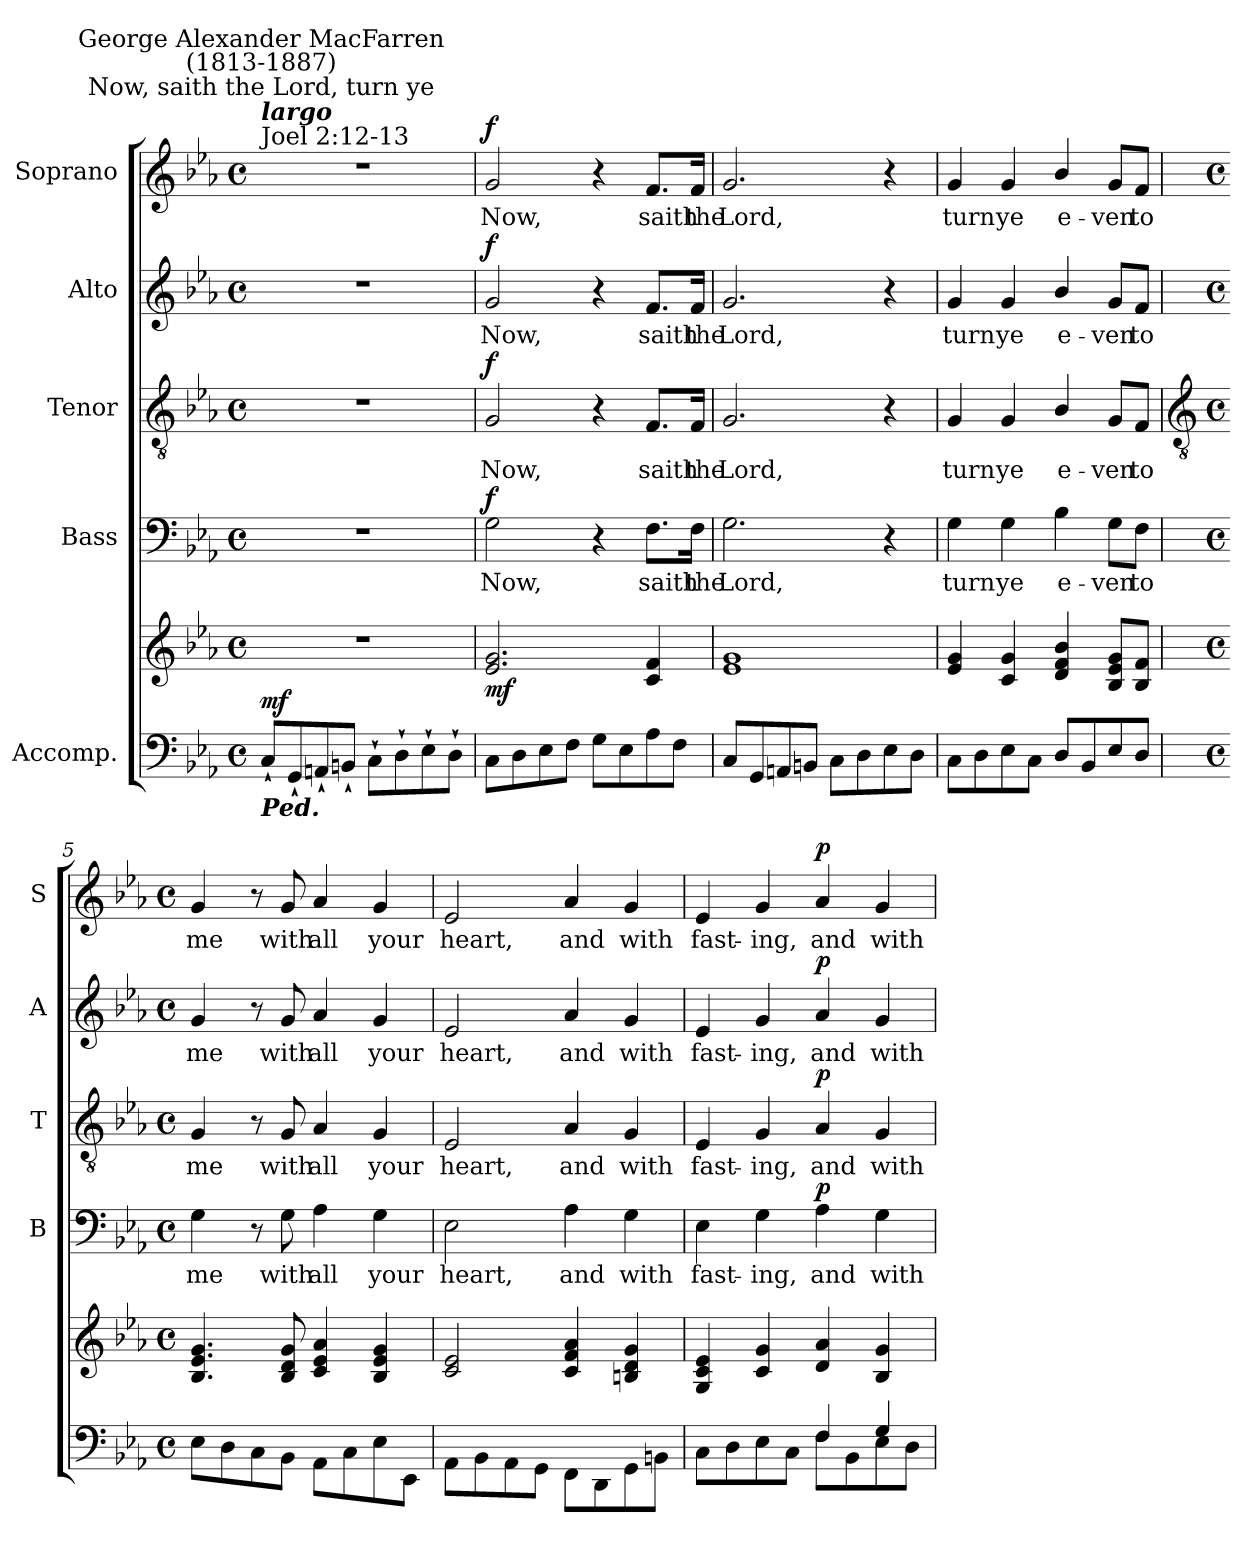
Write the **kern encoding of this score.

**kern	**kern	**dynam	**kern	**text	**dynam	**kern	**text	**dynam	**kern	**text	**dynam	**kern	**text	**dynam
*part5	*part5	*part5	*part4	*part4	*part4	*part3	*part3	*part3	*part2	*part2	*part2	*part1	*part1	*part1
*staff6	*staff5	*staff5/6	*staff4	*staff4	*staff4	*staff3	*staff3	*staff3	*staff2	*staff2	*staff2	*staff1	*staff1	*staff1
*I"Accomp.	*	*	*I"Bass	*	*	*I"Tenor	*	*	*I"Alto	*	*	*I"Soprano	*	*
*	*	*	*I'B	*	*	*I'T	*	*	*I'A	*	*	*I'S	*	*
*clefF4	*clefG2	*	*clefF4	*	*	*clefGv2	*	*	*clefG2	*	*	*clefG2	*	*
*k[b-e-a-]	*k[b-e-a-]	*	*k[b-e-a-]	*	*	*k[b-e-a-]	*	*	*k[b-e-a-]	*	*	*k[b-e-a-]	*	*
*E-:	*E-:	*	*E-:	*	*	*E-:	*	*	*E-:	*	*	*E-:	*	*
*M4/4	*M4/4	*	*M4/4	*	*	*M4/4	*	*	*M4/4	*	*	*M4/4	*	*
*met(c)	*met(c)	*	*met(c)	*	*	*met(c)	*	*	*met(c)	*	*	*met(c)	*	*
*MM60	*MM60	*	*MM60	*	*	*MM60	*	*	*MM60	*	*	*MM60	*	*
=1	=1	=1	=1	=1	=1	=1	=1	=1	=1	=1	=1	=1	=1	=1
!	!	!	!	!	!	!	!	!	!	!	!	!LO:TX:a:t=Joel 2&colon;12-13	!	!
!	!	!	!	!	!	!	!	!	!	!	!	!LO:TX:a:Bi:t=largo	!	!
!	!	!	!	!	!	!	!	!	!	!	!	!LO:TX:a:cj:t=Now, saith the Lord, turn ye	!	!
!	!	!	!	!	!	!	!	!	!	!	!	!LO:TX:a:cj:t=George Alexander MacFarren\n(1813-1887)	!	!
!LO:TX:b:Bi:t=Ped.	!	!	!	!	!	!	!	!	!	!	!	!	!	!
!	!	!LO:DY:a=2	!	!	!	!	!	!	!	!	!	!	!	!
8C`L	1r	mf	1r	.	.	1r	.	.	1r	.	.	1r	.	.
8GG`	.	.	.	.	.	.	.	.	.	.	.	.	.	.
8AAn`	.	.	.	.	.	.	.	.	.	.	.	.	.	.
8BBn`J	.	.	.	.	.	.	.	.	.	.	.	.	.	.
8C`L	.	.	.	.	.	.	.	.	.	.	.	.	.	.
8D`	.	.	.	.	.	.	.	.	.	.	.	.	.	.
8E-`	.	.	.	.	.	.	.	.	.	.	.	.	.	.
8D`J	.	.	.	.	.	.	.	.	.	.	.	.	.	.
=2	=2	=2	=2	=2	=2	=2	=2	=2	=2	=2	=2	=2	=2	=2
!	!	!LO:DY:b	!	!LO:LY:b	!LO:DY:b	!	!LO:LY:b	!LO:DY:b	!	!LO:LY:b	!LO:DY:b	!	!LO:LY:b	!LO:DY:b
8CL	2.e- 2.g	mf	2G	Now,	f	2G	Now,	f	2g	Now,	f	2g	Now,	f
8D	.	.	.	.	.	.	.	.	.	.	.	.	.	.
8E-	.	.	.	.	.	.	.	.	.	.	.	.	.	.
8FJ	.	.	.	.	.	.	.	.	.	.	.	.	.	.
8GL	.	.	4r	.	.	4r	.	.	4r	.	.	4r	.	.
8E-	.	.	.	.	.	.	.	.	.	.	.	.	.	.
!	!	!	!	!LO:LY:b	!	!	!LO:LY:b	!	!	!LO:LY:b	!	!	!LO:LY:b	!
8A-	4c 4f	.	8.F\L	saith	.	8.F/L	saith	.	8.f/L	saith	.	8.f/L	saith	.
8FJ	.	.	.	.	.	.	.	.	.	.	.	.	.	.
!	!	!	!	!LO:LY:b	!	!	!LO:LY:b	!	!	!LO:LY:b	!	!	!LO:LY:b	!
.	.	.	16F\Jk	the	.	16F/Jk	the	.	16f/Jk	the	.	16f/Jk	the	.
=3	=3	=3	=3	=3	=3	=3	=3	=3	=3	=3	=3	=3	=3	=3
!	!	!	!	!LO:LY:b	!	!	!LO:LY:b	!	!	!LO:LY:b	!	!	!LO:LY:b	!
8CL	1e- 1g	.	2.G	Lord,	.	2.G	Lord,	.	2.g	Lord,	.	2.g	Lord,	.
8GG	.	.	.	.	.	.	.	.	.	.	.	.	.	.
8AAn	.	.	.	.	.	.	.	.	.	.	.	.	.	.
8BBnJ	.	.	.	.	.	.	.	.	.	.	.	.	.	.
8CL	.	.	.	.	.	.	.	.	.	.	.	.	.	.
8D	.	.	.	.	.	.	.	.	.	.	.	.	.	.
8E-	.	.	4r	.	.	4r	.	.	4r	.	.	4r	.	.
8DJ	.	.	.	.	.	.	.	.	.	.	.	.	.	.
=4	=4	=4	=4	=4	=4	=4	=4	=4	=4	=4	=4	=4	=4	=4
!	!	!	!	!LO:LY:b	!	!	!LO:LY:b	!	!	!LO:LY:b	!	!	!LO:LY:b	!
8CL	4e- 4g	.	4G	turn	.	4G	turn	.	4g	turn	.	4g	turn	.
8D	.	.	.	.	.	.	.	.	.	.	.	.	.	.
!	!	!	!	!LO:LY:b	!	!	!LO:LY:b	!	!	!LO:LY:b	!	!	!LO:LY:b	!
8E-	4c 4g	.	4G	ye	.	4G	ye	.	4g	ye	.	4g	ye	.
8CJ	.	.	.	.	.	.	.	.	.	.	.	.	.	.
!	!	!	!	!LO:LY:b	!	!	!LO:LY:b	!	!	!LO:LY:b	!	!	!LO:LY:b	!
8DL	4d/ 4f/ 4b-/	.	4B-\	e-	.	4B-/	e-	.	4b-/	e-	.	4b-/	e-	.
8BB-	.	.	.	.	.	.	.	.	.	.	.	.	.	.
!	!	!	!	!LO:LY:b	!	!	!LO:LY:b	!	!	!LO:LY:b	!	!	!LO:LY:b	!
8E-	8B- 8e- 8gL	.	8G\L	-ven	.	8G/L	-ven	.	8g/L	-ven	.	8g/L	-ven	.
!	!	!	!	!LO:LY:b	!	!	!LO:LY:b	!	!	!LO:LY:b	!	!	!LO:LY:b	!
8DJ	8B- 8fJ	.	8F\J	to	.	8F/J	to	.	8f/J	to	.	8f/J	to	.
!!LO:LB:g=z
=5	=5	=5	=5	=5	=5	=5	=5	=5	=5	=5	=5	=5	=5	=5
*	*	*	*	*	*	*clefGv2	*	*	*	*	*	*	*	*
*M4/4	*M4/4	*	*M4/4	*	*	*M4/4	*	*	*M4/4	*	*	*M4/4	*	*
*met(c)	*met(c)	*	*met(c)	*	*	*met(c)	*	*	*met(c)	*	*	*met(c)	*	*
*^	*	*	*	*	*	*	*	*	*	*	*	*	*	*
!	!	!	!	!	!LO:LY:b	!	!	!LO:LY:b	!	!	!LO:LY:b	!	!	!LO:LY:b	!
1ryy	8E-\L	4.B- 4.e- 4.g	.	4G	me	.	4G	me	.	4g	me	.	4g	me	.
.	8D\	.	.	.	.	.	.	.	.	.	.	.	.	.	.
.	8C\	.	.	8r	.	.	8r	.	.	8r	.	.	8r	.	.
!	!	!	!	!	!LO:LY:b	!	!	!LO:LY:b	!	!	!LO:LY:b	!	!	!LO:LY:b	!
.	8BB-\J	8B- 8d 8g	.	8G	with	.	8G	with	.	8g	with	.	8g	with	.
!	!	!	!	!	!LO:LY:b	!	!	!LO:LY:b	!	!	!LO:LY:b	!	!	!LO:LY:b	!
.	8AA-\L	4c 4e- 4a-	.	4A-	all	.	4A-	all	.	4a-	all	.	4a-	all	.
.	8C\	.	.	.	.	.	.	.	.	.	.	.	.	.	.
!	!	!	!	!	!LO:LY:b	!	!	!LO:LY:b	!	!	!LO:LY:b	!	!	!LO:LY:b	!
.	8E-\	4B- 4e- 4g	.	4G	your	.	4G	your	.	4g	your	.	4g	your	.
.	8EE-\J	.	.	.	.	.	.	.	.	.	.	.	.	.	.
=6	=6	=6	=6	=6	=6	=6	=6	=6	=6	=6	=6	=6	=6	=6	=6
!	!	!	!	!	!LO:LY:b	!	!	!LO:LY:b	!	!	!LO:LY:b	!	!	!LO:LY:b	!
1ryy	8AA-\L	2c 2e-	.	2E-	heart,	.	2E-	heart,	.	2e-	heart,	.	2e-	heart,	.
.	8BB-\	.	.	.	.	.	.	.	.	.	.	.	.	.	.
.	8AA-\	.	.	.	.	.	.	.	.	.	.	.	.	.	.
.	8GG\J	.	.	.	.	.	.	.	.	.	.	.	.	.	.
!	!	!	!	!	!LO:LY:b	!	!	!LO:LY:b	!	!	!LO:LY:b	!	!	!LO:LY:b	!
.	8FF\L	4c 4f 4a-	.	4A-	and	.	4A-	and	.	4a-	and	.	4a-	and	.
.	8DD\	.	.	.	.	.	.	.	.	.	.	.	.	.	.
!	!	!	!	!	!LO:LY:b	!	!	!LO:LY:b	!	!	!LO:LY:b	!	!	!LO:LY:b	!
.	8GG\	4Bn 4d 4g	.	4G	with	.	4G	with	.	4g	with	.	4g	with	.
.	8BBn\J	.	.	.	.	.	.	.	.	.	.	.	.	.	.
=7	=7	=7	=7	=7	=7	=7	=7	=7	=7	=7	=7	=7	=7	=7	=7
!	!	!	!	!	!LO:LY:b	!	!	!LO:LY:b	!	!	!LO:LY:b	!	!	!LO:LY:b	!
2ryy	8C\L	4G 4c 4e-	.	4E-	fast-	.	4E-	fast-	.	4e-	fast-	.	4e-	fast-	.
.	8D\	.	.	.	.	.	.	.	.	.	.	.	.	.	.
!	!	!	!	!	!LO:LY:b	!	!	!LO:LY:b	!	!	!LO:LY:b	!	!	!LO:LY:b	!
.	8E-\	4c 4g	.	4G	-ing,	.	4G	-ing,	.	4g	-ing,	.	4g	-ing,	.
.	8C\J	.	.	.	.	.	.	.	.	.	.	.	.	.	.
!	!	!	!	!	!LO:LY:b	!LO:DY:b	!	!LO:LY:b	!LO:DY:b	!	!LO:LY:b	!LO:DY:b	!	!LO:LY:b	!LO:DY:b
4F/	8F\L	4d 4a-	.	4A-	and	p	4A-	and	p	4a-	and	p	4a-	and	p
.	8BB-\	.	.	.	.	.	.	.	.	.	.	.	.	.	.
!	!	!	!	!	!LO:LY:b	!	!	!LO:LY:b	!	!	!LO:LY:b	!	!	!LO:LY:b	!
4G/	8E-\	4B- 4g	.	4G	with	.	4G	with	.	4g	with	.	4g	with	.
.	8D\J	.	.	.	.	.	.	.	.	.	.	.	.	.	.
*v	*v	*	*	*	*	*	*	*	*	*	*	*	*	*	*
=	=	=	=	=	=	=	=	=	=	=	=	=	=	=
*-	*-	*-	*-	*-	*-	*-	*-	*-	*-	*-	*-	*-	*-	*-
